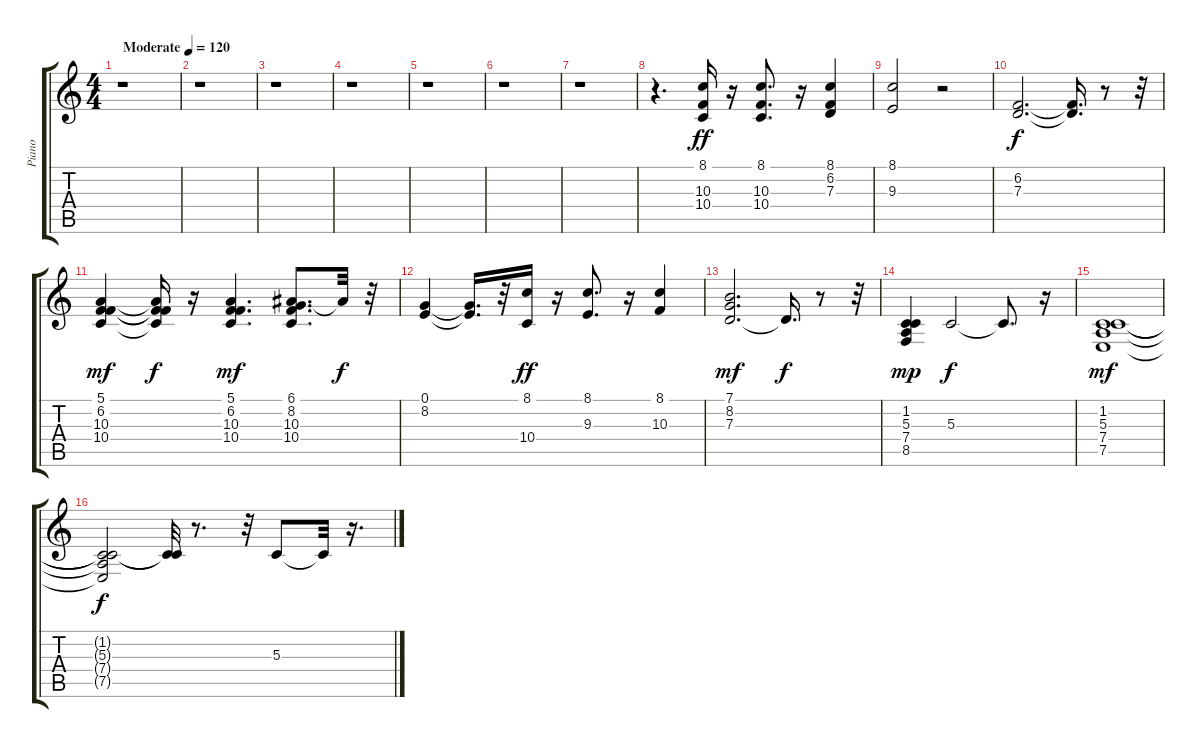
\track ("Piano" "Piano") {instrument acousticgrandpiano}
\staff {score tabs}
\tuning (E4 B3 G3 D3 A2 E2) {hide}
\ts (4 4)
\tempo (120 "Moderate")
\clef g2
\ks c
r.1{dy ff instrument acousticgrandpiano} |
r.1 |
r.1 |
r.1 |
r.1 |
r.1 |
r.1 |
r.4{d} (8.1 10.3 10.4).16 r.16 (8.1 10.3 10.4).8{d} r.16 (8.1 6.2 7.3).4 |
(8.1 9.3).2 r.2 |
(6.2 7.3).2{d dy f} (6.2{t} 7.3{t}).16{d} r.8 r.32 |
(5.1 6.2 10.3 10.4).4{dy mf} (5.1{t} 6.2{t} 10.3{t} 10.4{t}).16{dy f} r.16 (5.1 6.2 10.3 10.4).4{d dy mf} (6.1 8.2 10.3 10.4).8{d} 6.1{t}.32{dy f} r.32 |
(0.1 8.2).4 (0.1{t} 8.2{t}).16{d} r.32 (8.1 10.4).16{dy ff} r.16 (8.1 9.3).8{d} r.16 (8.1 10.3).4 |
(7.1 8.2 7.3).2{d dy mf} 7.3{t}.16{d dy f} r.8 r.32 |
(1.2 5.3 7.4 8.5).4{dy mp} 5.3.2{dy f} 5.3{t}.8{d} r.16 |
(1.2 5.3 7.4 7.5).1{dy mf} |
(1.2{t} 5.3{t} 7.4{t} 7.5{t}).2{dy f} (1.2{t} 5.3{t}).32 r.8{d} r.32 5.3.8 5.3{t}.32 r.16{d}
